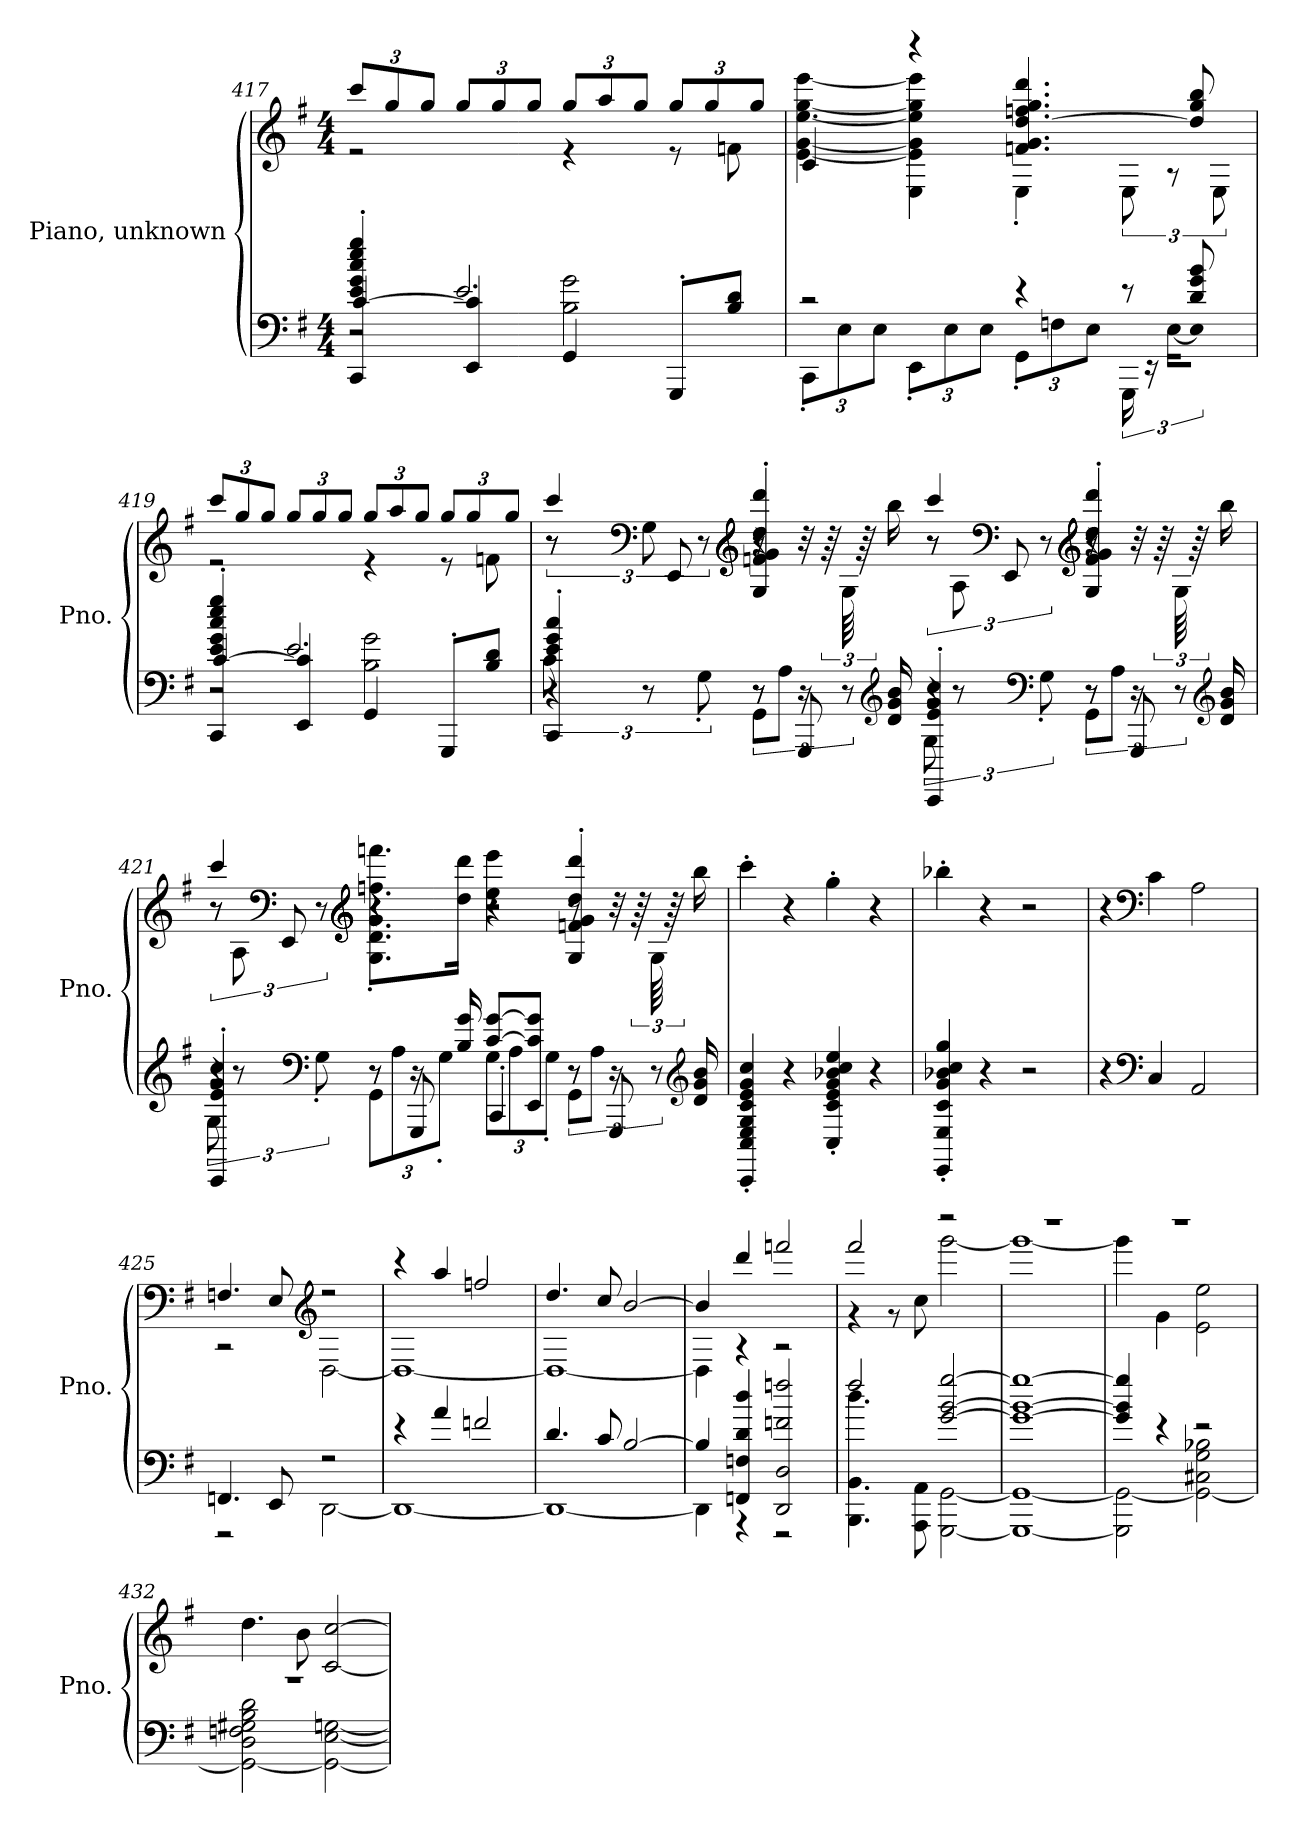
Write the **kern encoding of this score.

**kern	**kern
*part1	*part1
*staff2	*staff1
*I"Piano, unknown	*
*I'Pno.	*
*clefF4	*clefG2
*k[f#]	*k[f#]
*M4/4	*M4/4
=417	=417
*^	*
*	*^	*
*	*	*	*Xbrackettup
*	*	*	*^
4CC/' 4e/' 4g/' 4cc/' 4ee/' 4gg/'	2r	[4c/	12ccc/L	2r
.	.	.	12gg/	.
.	.	.	12gg/J	.
2.e/	.	4EE/ 4c/]	12gg/L	.
.	.	.	12gg/	.
.	.	.	12gg/J	.
.	2B\ 2g\	4GG'/	12gg/L	4r
.	.	.	12aa/	.
.	.	.	12gg/J	.
.	.	8GGG'/L	12gg/L	8r
.	.	.	12gg/	.
.	.	8B/ 8d/J	.	8fn\
.	.	.	12gg/J	.
*	*v	*v	*	*
=418	=418	=418	=418
*	*Xbrackettup	*	*
2r	12CC'\L	4c'/	[4e\ [4g\ [4ee\ [4gg\ [4eee\
.	12E\	.	.
.	12E\J	.	.
.	12EE'\L	4r	4E\ 4e\] 4g\] 4ee\] 4gg\] 4eee\]
.	12E\	.	.
.	12E\J	.	.
4r	12GG'\L	4.fn/ 4.g/ [4.dd/ 4.ffn/ 4.gg/ 4.ddd/	4E'\
.	12Fn\	.	.
.	12E\J	.	.
*	*brackettup	*	*brackettup
8r	24GGG\	.	12E\
.	24r	.	.
.	[24E\KL	.	12r
8d/ 8g/ 8b/	8E\J]	8dd/] 8gg/ 8bb/	.
.	.	.	12E\
!!LO:LB:g=z	!!
=419	=419	=419	=419
*	*^	*	*
*	*	*	*Xbrackettup	*
4CC/' 4e/' 4g/' 4cc/' 4ee/' 4gg/'	2r	[4c/	12ccc/L	2r
.	.	.	12gg/	.
.	.	.	12gg/J	.
2.e/	.	4EE/ 4c/]	12gg/L	.
.	.	.	12gg/	.
.	.	.	12gg/J	.
.	2B\ 2g\	4GG'/	12gg/L	4r
.	.	.	12aa/	.
.	.	.	12gg/J	.
.	.	8GGG'/L	12gg/L	8r
.	.	.	12gg/	.
.	.	8B/ 8d/J	.	8fn\
.	.	.	12gg/J	.
!!LO:LB:g=z
=420	=420	=420	=420	=420
*	*	*	*	*brackettup
*	*	*	*	*^
4CC/' 4e/' 4g/' 4cc/'	12c\	4r	4ccc/	12r	8r
*	*	*	*clefF4	*	*
.	12r	.	.	12G\	.
.	.	.	.	.	8EE/
.	12G'\	.	.	12r	.
*	*	*	*clefG2	*	*
8r	12GG\L	8r	4r	8r	4G/' 4fn/' 4g/' 4dd/' 4ddd/'
.	12A\J	.	.	.	.
16r	.	8GGG/	.	32r	.
.	.	.	.	96r	.
.	12r	.	.	96G\	.
.	.	.	.	96r	.
*clefG2	*	*	*	*	*
16d/ 16g/ 16b/	.	.	.	16bb\	.
4CC/' 4e/' 4g/' 4cc/'	12G\	4r	4ccc/	12r	8r
.	12r	.	.	12A\	.
*	*	*	*clefF4	*	*
.	.	.	.	.	8EE/
*clefF4	*	*	*	*	*
.	12G'\	.	.	12r	.
*	*	*	*clefG2	*	*
8r	12GG\L	8r	4r	8r	4G/' 4f/' 4g/' 4dd/' 4ddd/'
.	12A\J	.	.	.	.
16r	.	8GGG/	.	32r	.
.	.	.	.	96r	.
.	12r	.	.	96G\	.
.	.	.	.	96r	.
*clefG2	*	*	*	*	*
16d/ 16g/ 16b/	.	.	.	16bb\	.
!!LO:LB:g=z	!!	!!
=421	=421	=421	=421	=421	=421
4CC/' 4e/' 4g/' 4cc/'	12G\	4r	4ccc/	12r	8r
.	12r	.	.	12A\	.
*	*	*	*clefF4	*	*
.	.	.	.	.	8EE/
*clefF4	*	*	*	*	*
.	12G'\	.	.	12r	.
*	*	*	*clefG2	*	*
*	*Xbrackettup	*	*	*	*
8r	12GG\L	8r	4r	8.G\' 8.d\' 8.g\' 8.ffn\' 8.fffn\'L	4r
.	12A\	.	.	.	.
16r	.	8GGG/	.	.	.
.	12G'\J	.	.	.	.
16B/ 16g/	.	.	.	16dd\ 16ddd\Jk	.
[8c/ [8g/L	12G\L	4CC'/	2r	4ee\ 4eee\	4r
.	12A\	.	.	.	.
8EE/ 8c/] 8g/]J	.	.	.	.	.
.	12G'\J	.	.	.	.
*	*brackettup	*	*	*	*
8r	12GG\L	8r	.	8r	4G/' 4fn/' 4g/' 4dd/' 4ddd/'
.	12A\J	.	.	.	.
16r	.	8GGG/	.	32r	.
.	.	.	.	96r	.
.	12r	.	.	96G\	.
.	.	.	.	96r	.
*clefG2	*	*	*	*	*
16d/ 16g/ 16b/	.	.	.	16bb\	.
*v	*v	*v	*	*	*
*	*v	*v	*v
=422	=422
4CC/' 4C/' 4E/' 4G/' 4c/' 4e/' 4g/' 4cc/'	4ccc'\
4r	4r
4C/' 4c/' 4e/' 4g/' 4b-X/' 4cc/' 4ee/'	4gg'\
4r	4r
=423	=423
4EE/' 4E/' 4c/' 4g/' 4b-X/' 4cc/' 4gg/'	4bb-X'\
4r	4r
2r	2r
!!LO:LB:g=z
=424	=424
4r	4r
*clefF4	*clefF4
4C/	4c\
2AA/	2A\
=425	=425
*^	*^
4.FFn/	2r	4.Fn/	2r
8EE/	.	8E/	.
*	*	*clefG2	*
2r	[2DD\	2r	[2D\
=426	=426	=426	=426
4r	1DD_	4r	1D_
4a/	.	4aa/	.
2fn/	.	2ffn/	.
=427	=427	=427	=427
4.d/	1DD_	4.dd/	1D_
8c/	.	8cc/	.
[2B/	.	[2b/	.
=428	=428	=428	=428
4B/]	4DD\]	4b/]	4D\]
4FFn/ 4Fn/ 4d/ 4dd/	4r	4ddd/	4r
2DD/ 2D/ 2fn/ 2ffn/	2r	2fffn/	2r
=429	=429	=429	=429
2ff#/	4.BBB\ 4.BB\ 4.dd\	2fff#/	4r
.	.	.	8r
.	8AAA\ 8AA\	.	8cc\
[2g/ [2b/ [2gg/	[2GGG\ [2GG\	2r	[2ggg\
=430	=430	=430	=430
1g_ 1b_ 1gg_	1GGG_ 1GG_	1r	1ggg_
=431	=431	=431	=431
4g/] 4b/] 4gg/]	2GGG\] 2GG\_	1r	4ggg\]
4r	.	.	4g\
2r	2GG\_ 2C#X\ 2G\ 2B-X\	.	2e\ 2ee\
*	*	*v	*v
!!LO:LB:g=z
=432	=432	=432
1r	2GG\_ 2D\ 2Fn\ 2G#X\ 2B\ 2d\	4.dd\
.	.	8b\
.	2GG\_ [2E\ [2Gn\	[2c/ [2cc/
*v	*v	*
=	=
*-	*-
